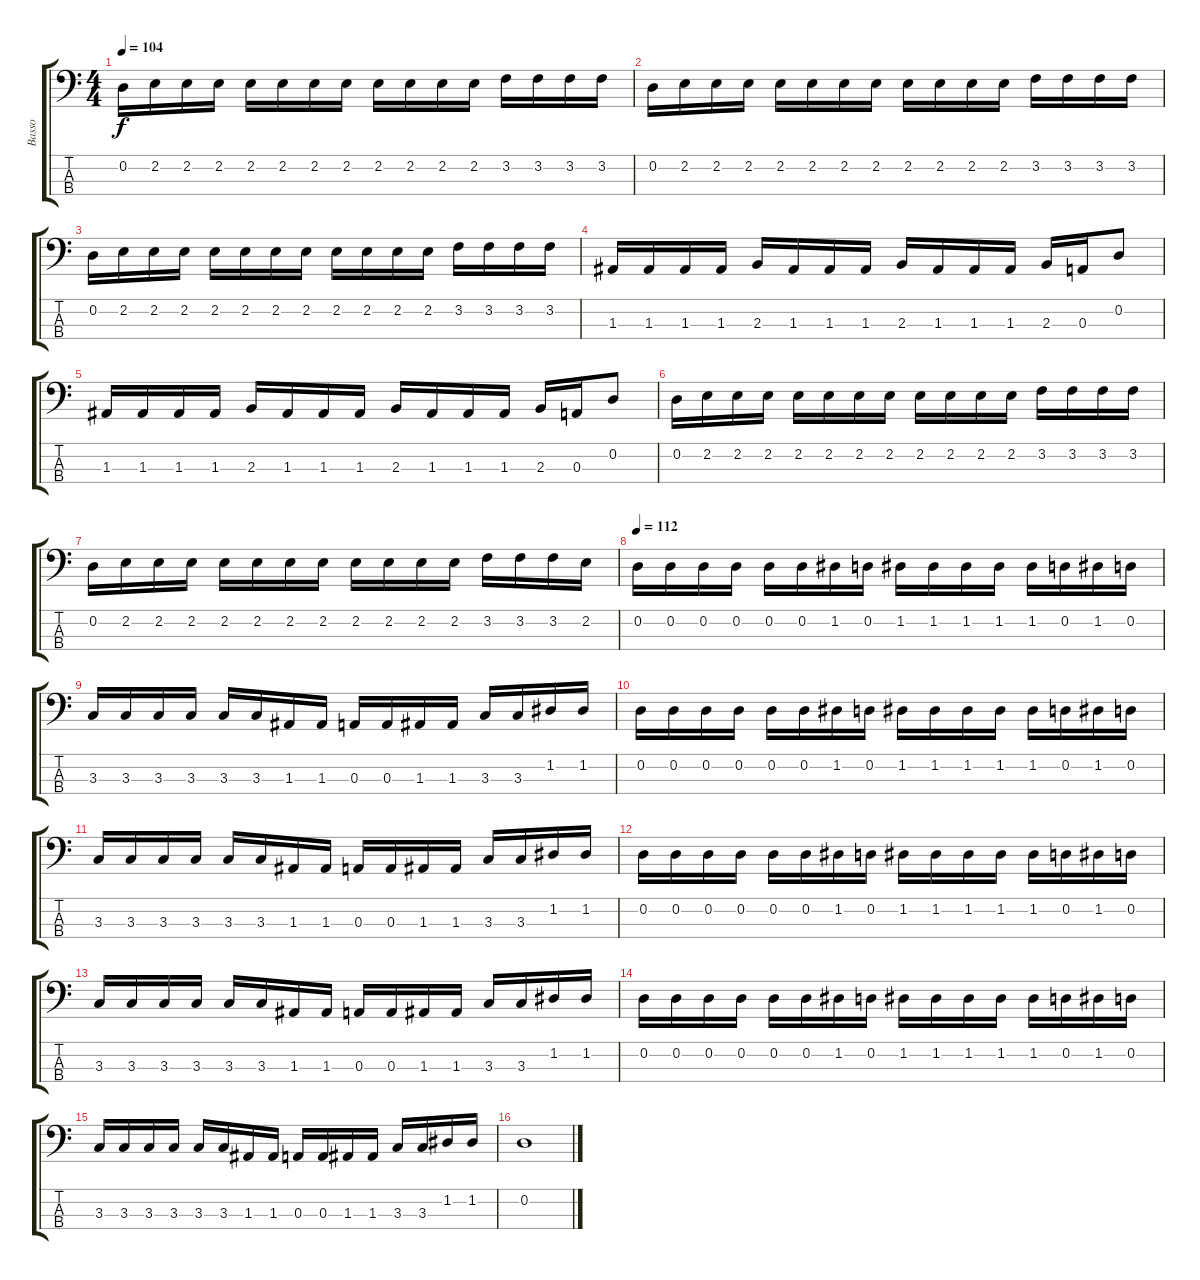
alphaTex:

\track ("Basso" "Basso") {instrument electricbassfinger}
\staff {score tabs}
\tuning (G2 D2 A1 E1) {hide}
\ts (4 4)
\tempo 104
\clef f4
\ks c
0.2.16{dy f} 2.2.16 2.2.16 2.2.16 2.2.16 2.2.16 2.2.16 2.2.16 2.2.16 2.2.16 2.2.16 2.2.16 3.2.16 3.2.16 3.2.16 3.2.16 |
0.2.16 2.2.16 2.2.16 2.2.16 2.2.16 2.2.16 2.2.16 2.2.16 2.2.16 2.2.16 2.2.16 2.2.16 3.2.16 3.2.16 3.2.16 3.2.16 |
0.2.16 2.2.16 2.2.16 2.2.16 2.2.16 2.2.16 2.2.16 2.2.16 2.2.16 2.2.16 2.2.16 2.2.16 3.2.16 3.2.16 3.2.16 3.2.16 |
1.3.16 1.3.16 1.3.16 1.3.16 2.3.16 1.3.16 1.3.16 1.3.16 2.3.16 1.3.16 1.3.16 1.3.16 2.3.16 0.3.16 0.2.8 |
1.3.16 1.3.16 1.3.16 1.3.16 2.3.16 1.3.16 1.3.16 1.3.16 2.3.16 1.3.16 1.3.16 1.3.16 2.3.16 0.3.16 0.2.8 |
0.2.16 2.2.16 2.2.16 2.2.16 2.2.16 2.2.16 2.2.16 2.2.16 2.2.16 2.2.16 2.2.16 2.2.16 3.2.16 3.2.16 3.2.16 3.2.16 |
0.2.16 2.2.16 2.2.16 2.2.16 2.2.16 2.2.16 2.2.16 2.2.16 2.2.16 2.2.16 2.2.16 2.2.16 3.2.16 3.2.16 3.2.16 2.2.16 |
\tempo 112
0.2.16 0.2.16 0.2.16 0.2.16 0.2.16 0.2.16 1.2.16 0.2.16 1.2.16 1.2.16 1.2.16 1.2.16 1.2.16 0.2.16 1.2.16 0.2.16 |
3.3.16 3.3.16 3.3.16 3.3.16 3.3.16 3.3.16 1.3.16 1.3.16 0.3.16 0.3.16 1.3.16 1.3.16 3.3.16 3.3.16 1.2.16 1.2.16 |
0.2.16 0.2.16 0.2.16 0.2.16 0.2.16 0.2.16 1.2.16 0.2.16 1.2.16 1.2.16 1.2.16 1.2.16 1.2.16 0.2.16 1.2.16 0.2.16 |
3.3.16 3.3.16 3.3.16 3.3.16 3.3.16 3.3.16 1.3.16 1.3.16 0.3.16 0.3.16 1.3.16 1.3.16 3.3.16 3.3.16 1.2.16 1.2.16 |
0.2.16 0.2.16 0.2.16 0.2.16 0.2.16 0.2.16 1.2.16 0.2.16 1.2.16 1.2.16 1.2.16 1.2.16 1.2.16 0.2.16 1.2.16 0.2.16 |
3.3.16 3.3.16 3.3.16 3.3.16 3.3.16 3.3.16 1.3.16 1.3.16 0.3.16 0.3.16 1.3.16 1.3.16 3.3.16 3.3.16 1.2.16 1.2.16 |
0.2.16 0.2.16 0.2.16 0.2.16 0.2.16 0.2.16 1.2.16 0.2.16 1.2.16 1.2.16 1.2.16 1.2.16 1.2.16 0.2.16 1.2.16 0.2.16 |
3.3.16 3.3.16 3.3.16 3.3.16 3.3.16 3.3.16 1.3.16 1.3.16 0.3.16 0.3.16 1.3.16 1.3.16 3.3.16 3.3.16 1.2.16 1.2.16 |
0.2.1
